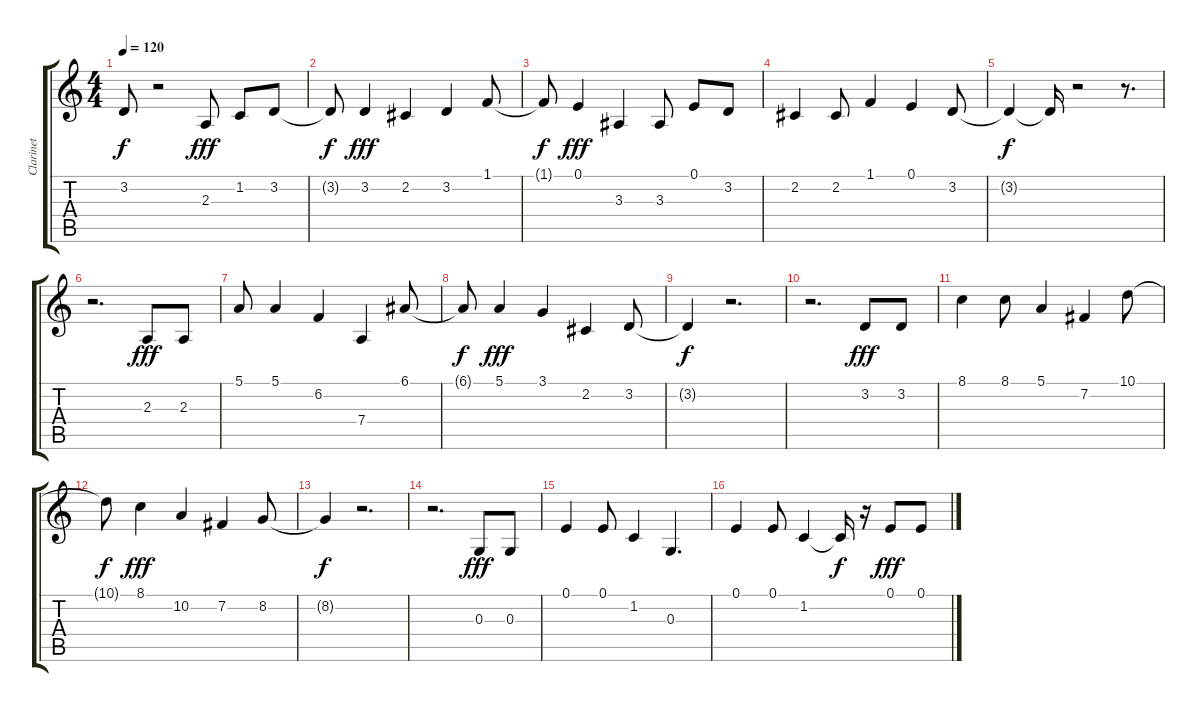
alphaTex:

\track ("Clarinet" "Clarinet") {instrument clarinet}
\staff {score tabs}
\tuning (E4 B3 G3 D3 A2 E2) {hide}
\ts (4 4)
\tempo 120
\clef g2
\ks c
3.2{t}.8{dy f} r.2 2.3.8{dy fff} 1.2.8 3.2.8 |
3.2{t}.8{dy f} 3.2.4{dy fff} 2.2.4 3.2.4 1.1.8 |
1.1{t}.8{dy f} 0.1.4{dy fff} 3.3.4 3.3.8 0.1.8 3.2.8 |
2.2.4 2.2.8 1.1.4 0.1.4 3.2.8 |
3.2{t}.4{dy f} 3.2{t}.16 r.2 r.8{d} |
r.2{d} 2.3.8{dy fff} 2.3.8 |
5.1.8 5.1.4 6.2.4 7.4.4 6.1.8 |
6.1{t}.8{dy f} 5.1.4{dy fff} 3.1.4 2.2.4 3.2.8 |
3.2{t}.4{dy f} r.2{d} |
r.2{d} 3.2.8{dy fff} 3.2.8 |
8.1.4 8.1.8 5.1.4 7.2.4 10.1.8 |
10.1{t}.8{dy f} 8.1.4{dy fff} 10.2.4 7.2.4 8.2.8 |
8.2{t}.4{dy f} r.2{d} |
r.2{d} 0.3.8{dy fff} 0.3.8 |
0.1.4 0.1.8 1.2.4 0.3.4{d} |
0.1.4 0.1.8 1.2.4 1.2{t}.16{dy f} r.16 0.1.8{dy fff} 0.1.8
